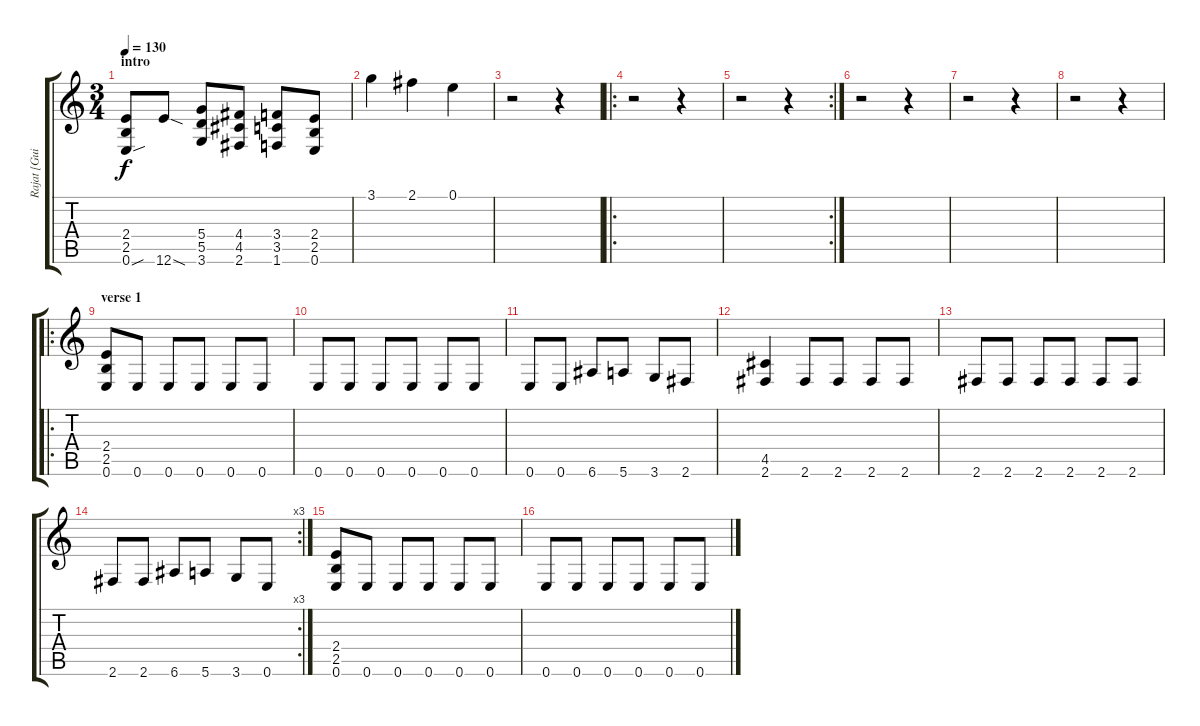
\track ("Rajat [Guitar 2]" "Rajat [Gui") {instrument electricguitarmuted}
\staff {score tabs}
\tuning (E4 B3 G3 D3 A2 E2) {hide}
\ts (3 4)
\section ("" "intro")
\tempo 130
\clef g2
\ks c
(2.4 2.5 0.6{sou}).8{dy f instrument electricguitarmuted} 12.6{sod}.8 (5.4 5.5 3.6).8 (4.4 4.5 2.6).8 (3.4 3.5 1.6).8 (2.4 2.5 0.6).8 |
3.1.4 2.1.4 0.1.4 |
r.2 r.4 |
\ro
r.2 r.4 |
\rc 2
r.2 r.4 |
r.2 r.4 |
r.2 r.4 |
r.2 r.4 |
\ro
\section ("" "verse 1")
(2.4 2.5 0.6).8 0.6.8 0.6.8 0.6.8 0.6.8 0.6.8 |
0.6.8 0.6.8 0.6.8 0.6.8 0.6.8 0.6.8 |
0.6.8 0.6.8 6.6.8 5.6.8 3.6.8 2.6.8 |
(4.5 2.6).4 2.6.8 2.6.8 2.6.8 2.6.8 |
2.6.8 2.6.8 2.6.8 2.6.8 2.6.8 2.6.8 |
\rc 3
2.6.8 2.6.8 6.6.8 5.6.8 3.6.8 0.6.8 |
(2.4 2.5 0.6).8 0.6.8 0.6.8 0.6.8 0.6.8 0.6.8 |
0.6.8 0.6.8 0.6.8 0.6.8 0.6.8 0.6.8
